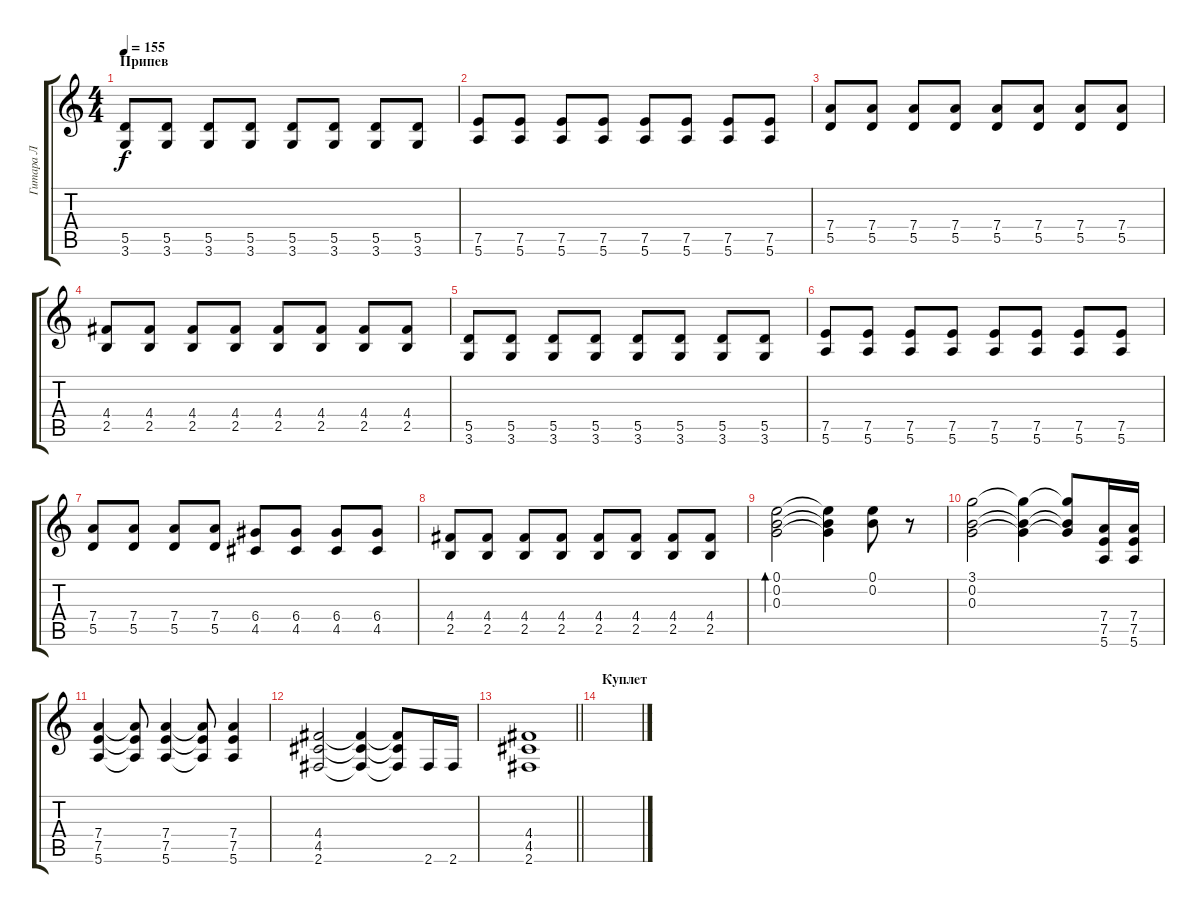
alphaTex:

\track ("Гитара Л" "Гитара Л") {instrument distortionguitar}
\staff {score tabs}
\tuning (E4 B3 G3 D3 A2 E2) {hide}
\ts (4 4)
\section ("" "Припев")
\tempo 155
\clef g2
\ks c
(5.5 3.6).8{dy f} (5.5 3.6).8 (5.5 3.6).8 (5.5 3.6).8 (5.5 3.6).8 (5.5 3.6).8 (5.5 3.6).8 (5.5 3.6).8 |
(7.5 5.6).8 (7.5 5.6).8 (7.5 5.6).8 (7.5 5.6).8 (7.5 5.6).8 (7.5 5.6).8 (7.5 5.6).8 (7.5 5.6).8 |
(7.4 5.5).8 (7.4 5.5).8 (7.4 5.5).8 (7.4 5.5).8 (7.4 5.5).8 (7.4 5.5).8 (7.4 5.5).8 (7.4 5.5).8 |
(4.4 2.5).8 (4.4 2.5).8 (4.4 2.5).8 (4.4 2.5).8 (4.4 2.5).8 (4.4 2.5).8 (4.4 2.5).8 (4.4 2.5).8 |
(5.5 3.6).8 (5.5 3.6).8 (5.5 3.6).8 (5.5 3.6).8 (5.5 3.6).8 (5.5 3.6).8 (5.5 3.6).8 (5.5 3.6).8 |
(7.5 5.6).8 (7.5 5.6).8 (7.5 5.6).8 (7.5 5.6).8 (7.5 5.6).8 (7.5 5.6).8 (7.5 5.6).8 (7.5 5.6).8 |
(7.4 5.5).8 (7.4 5.5).8 (7.4 5.5).8 (7.4 5.5).8 (6.4 4.5).8 (6.4 4.5).8 (6.4 4.5).8 (6.4 4.5).8 |
(4.4 2.5).8 (4.4 2.5).8 (4.4 2.5).8 (4.4 2.5).8 (4.4 2.5).8 (4.4 2.5).8 (4.4 2.5).8 (4.4 2.5).8 |
(0.1 0.2 0.3).2{bd 120} (0.1{t} 0.2{t} 0.3{t}).4 (0.1 0.2).8 r.8 |
(3.1 0.2 0.3).2 (3.1{t} 0.2{t} 0.3{t}).4 (3.1{t} 0.2{t} 0.3{t}).8 (7.4 7.5 5.6).16 (7.4 7.5 5.6).16 |
(7.4 7.5 5.6).4 (7.4{t} 7.5{t} 5.6{t}).8 (7.4 7.5 5.6).4 (7.4{t} 7.5{t} 5.6{t}).8 (7.4 7.5 5.6).4 |
(4.4 4.5 2.6).2 (4.4{t} 4.5{t} 2.6{t}).4 (4.4{t} 4.5{t} 2.6{t}).8 2.6.16 2.6.16 |
\barLineRight lightlight
(4.4 4.5 2.6).1 |
\section ("" "Куплет")
